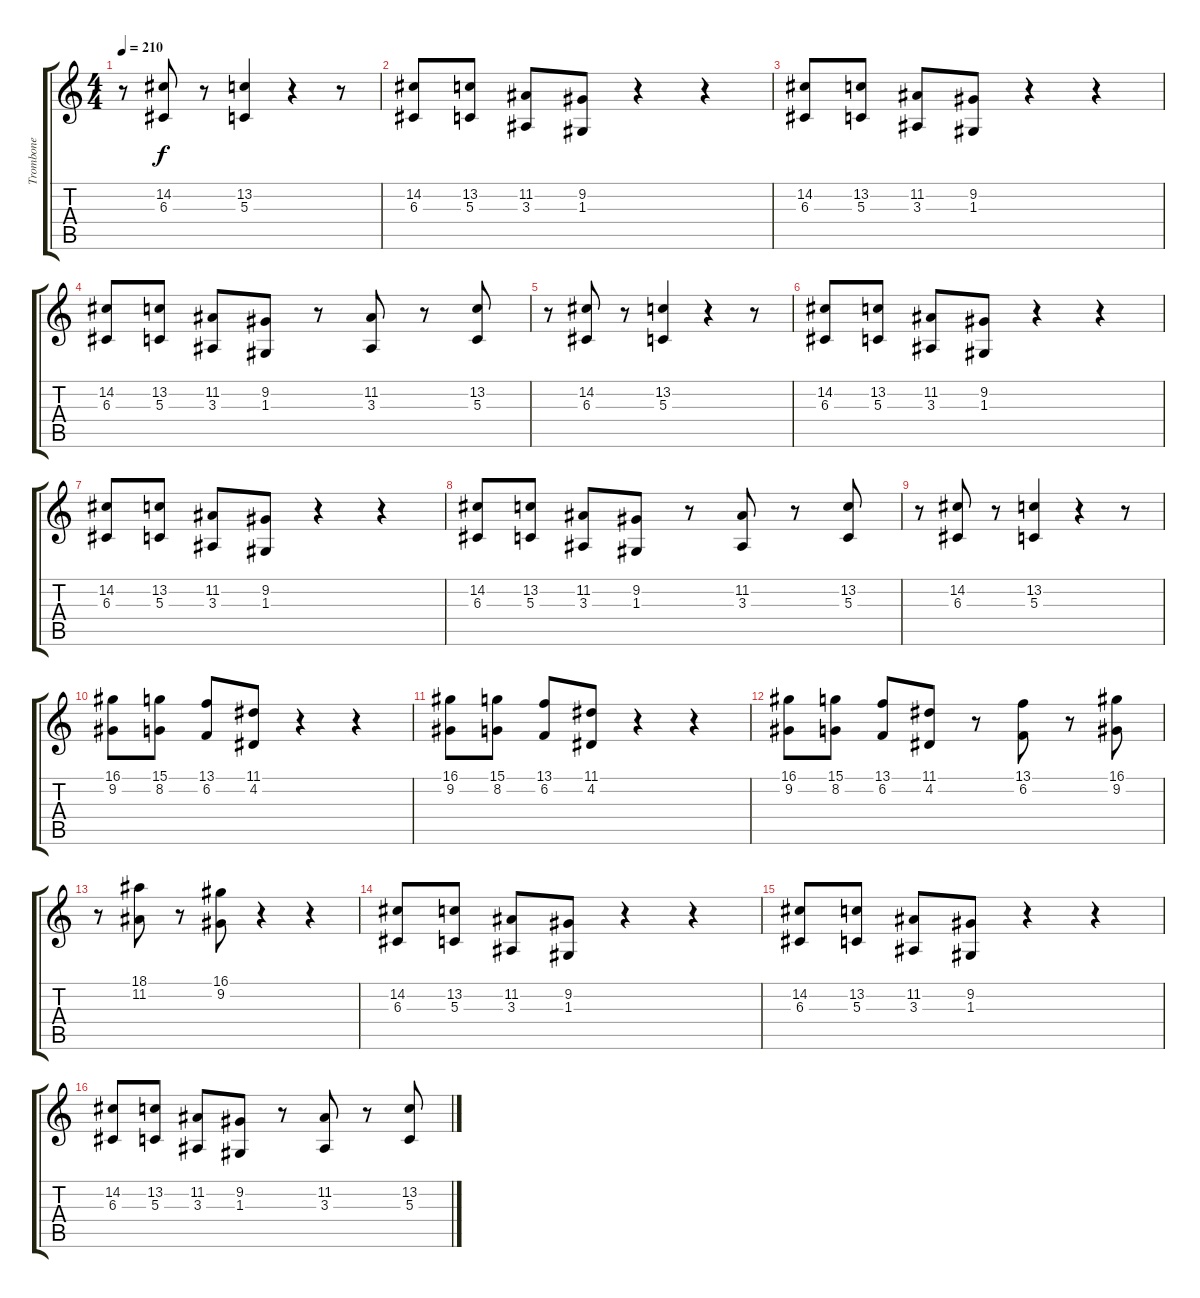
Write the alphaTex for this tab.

\track ("Trombone" "Trombone") {instrument trombone}
\staff {score tabs}
\tuning (E4 B3 G3 D3 A2 E2) {hide}
\ts (4 4)
\tempo 210
\clef g2
\ks c
r.8{dy f} (14.2 6.3).8 r.8 (13.2 5.3).4 r.4 r.8 |
(14.2 6.3).8 (13.2 5.3).8 (11.2 3.3).8 (9.2 1.3).8 r.4 r.4 |
(14.2 6.3).8 (13.2 5.3).8 (11.2 3.3).8 (9.2 1.3).8 r.4 r.4 |
(14.2 6.3).8 (13.2 5.3).8 (11.2 3.3).8 (9.2 1.3).8 r.8 (11.2 3.3).8 r.8 (13.2 5.3).8 |
r.8 (14.2 6.3).8 r.8 (13.2 5.3).4 r.4 r.8 |
(14.2 6.3).8 (13.2 5.3).8 (11.2 3.3).8 (9.2 1.3).8 r.4 r.4 |
(14.2 6.3).8 (13.2 5.3).8 (11.2 3.3).8 (9.2 1.3).8 r.4 r.4 |
(14.2 6.3).8 (13.2 5.3).8 (11.2 3.3).8 (9.2 1.3).8 r.8 (11.2 3.3).8 r.8 (13.2 5.3).8 |
r.8 (14.2 6.3).8 r.8 (13.2 5.3).4 r.4 r.8 |
(16.1 9.2).8 (15.1 8.2).8 (13.1 6.2).8 (11.1 4.2).8 r.4 r.4 |
(16.1 9.2).8 (15.1 8.2).8 (13.1 6.2).8 (11.1 4.2).8 r.4 r.4 |
(16.1 9.2).8 (15.1 8.2).8 (13.1 6.2).8 (11.1 4.2).8 r.8 (13.1 6.2).8 r.8 (16.1 9.2).8 |
r.8 (18.1 11.2).8 r.8 (16.1 9.2).8 r.4 r.4 |
(14.2 6.3).8 (13.2 5.3).8 (11.2 3.3).8 (9.2 1.3).8 r.4 r.4 |
(14.2 6.3).8 (13.2 5.3).8 (11.2 3.3).8 (9.2 1.3).8 r.4 r.4 |
(14.2 6.3).8 (13.2 5.3).8 (11.2 3.3).8 (9.2 1.3).8 r.8 (11.2 3.3).8 r.8 (13.2 5.3).8
